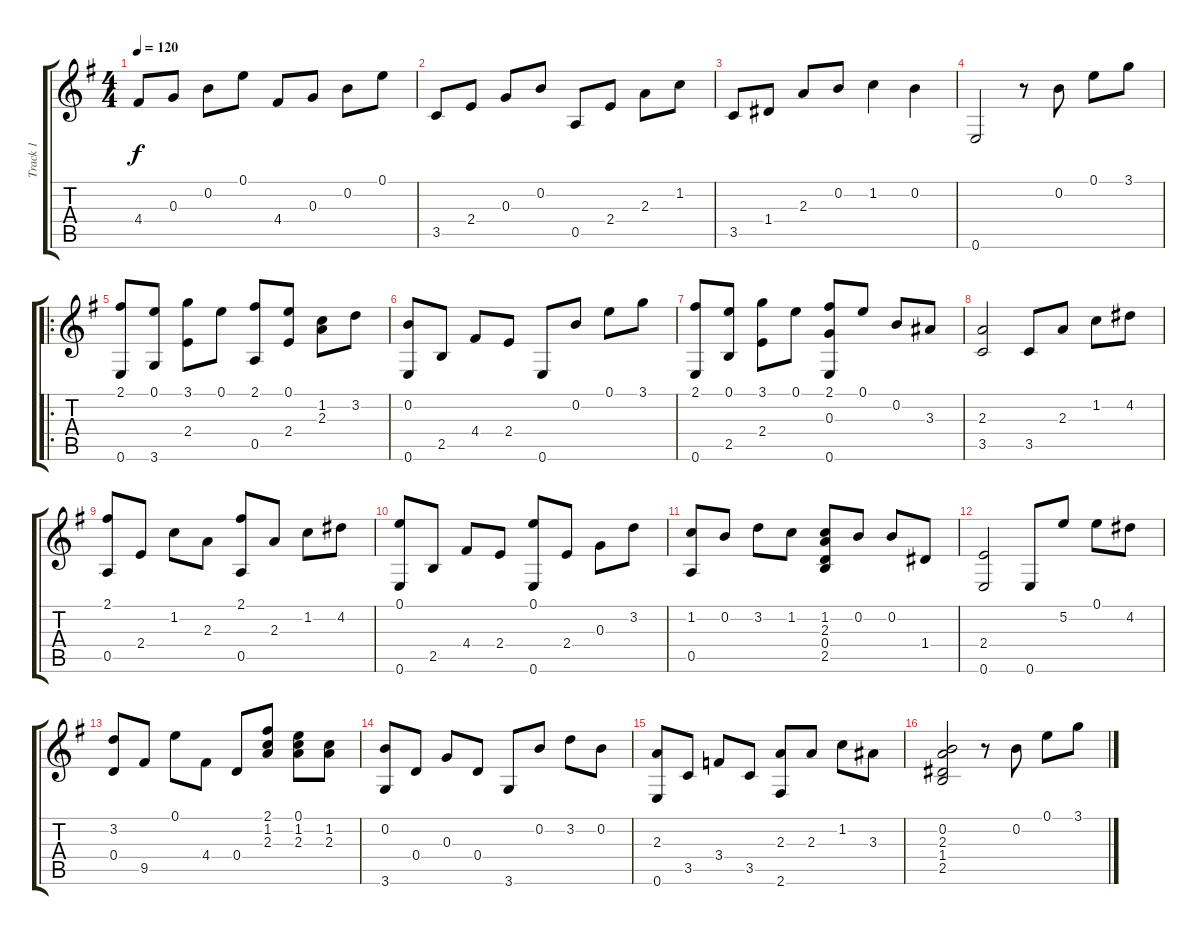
\track ("Track 1" "Track 1") {instrument acousticguitarnylon}
\staff {score tabs}
\tuning (E4 B3 G3 D3 A2 E2) {hide}
\ts (4 4)
\tempo 120
\clef g2
\ks g
4.4.8{dy f instrument acousticguitarnylon} 0.3.8 0.2.8 0.1.8 4.4.8 0.3.8 0.2.8 0.1.8 |
3.5.8 2.4.8 0.3.8 0.2.8 0.5.8 2.4.8 2.3.8 1.2.8 |
3.5.8 1.4.8 2.3.8 0.2.8 1.2.4 0.2.4 |
0.6.2 r.8 0.2.8 0.1.8 3.1.8 |
\ro
(2.1 0.6).8 (0.1 3.6).8 (3.1 2.4).8 0.1.8 (2.1 0.5).8 (0.1 2.4).8 (1.2 2.3).8 3.2.8 |
(0.2 0.6).8 2.5.8 4.4.8 2.4.8 0.6.8 0.2.8 0.1.8 3.1.8 |
(2.1 0.6).8 (0.1 2.5).8 (3.1 2.4).8 0.1.8 (2.1 0.3 0.6).8 0.1.8 0.2.8 3.3.8 |
(2.3 3.5).2 3.5.8 2.3.8 1.2.8 4.2.8 |
(2.1 0.5).8 2.4.8 1.2.8 2.3.8 (2.1 0.5).8 2.3.8 1.2.8 4.2.8 |
(0.1 0.6).8 2.5.8 4.4.8 2.4.8 (0.1 0.6).8 2.4.8 0.3.8 3.2.8 |
(1.2 0.5).8 0.2.8 3.2.8 1.2.8 (1.2 2.3 0.4 2.5).8 0.2.8 0.2.8 1.4.8 |
(2.4 0.6).2 0.6.8 5.2.8 0.1.8 4.2.8 |
(3.2 0.4).8 9.5.8 0.1.8 4.4.8 0.4.8 (2.1 1.2 2.3).8 (0.1 1.2 2.3).8 (1.2 2.3).8 |
(0.2 3.6).8 0.4.8 0.3.8 0.4.8 3.6.8 0.2.8 3.2.8 0.2.8 |
(2.3 0.6).8 3.5.8 3.4.8 3.5.8 (2.3 2.6).8 2.3.8 1.2.8 3.3.8 |
(0.2 2.3 1.4 2.5).2 r.8 0.2.8 0.1.8 3.1.8
